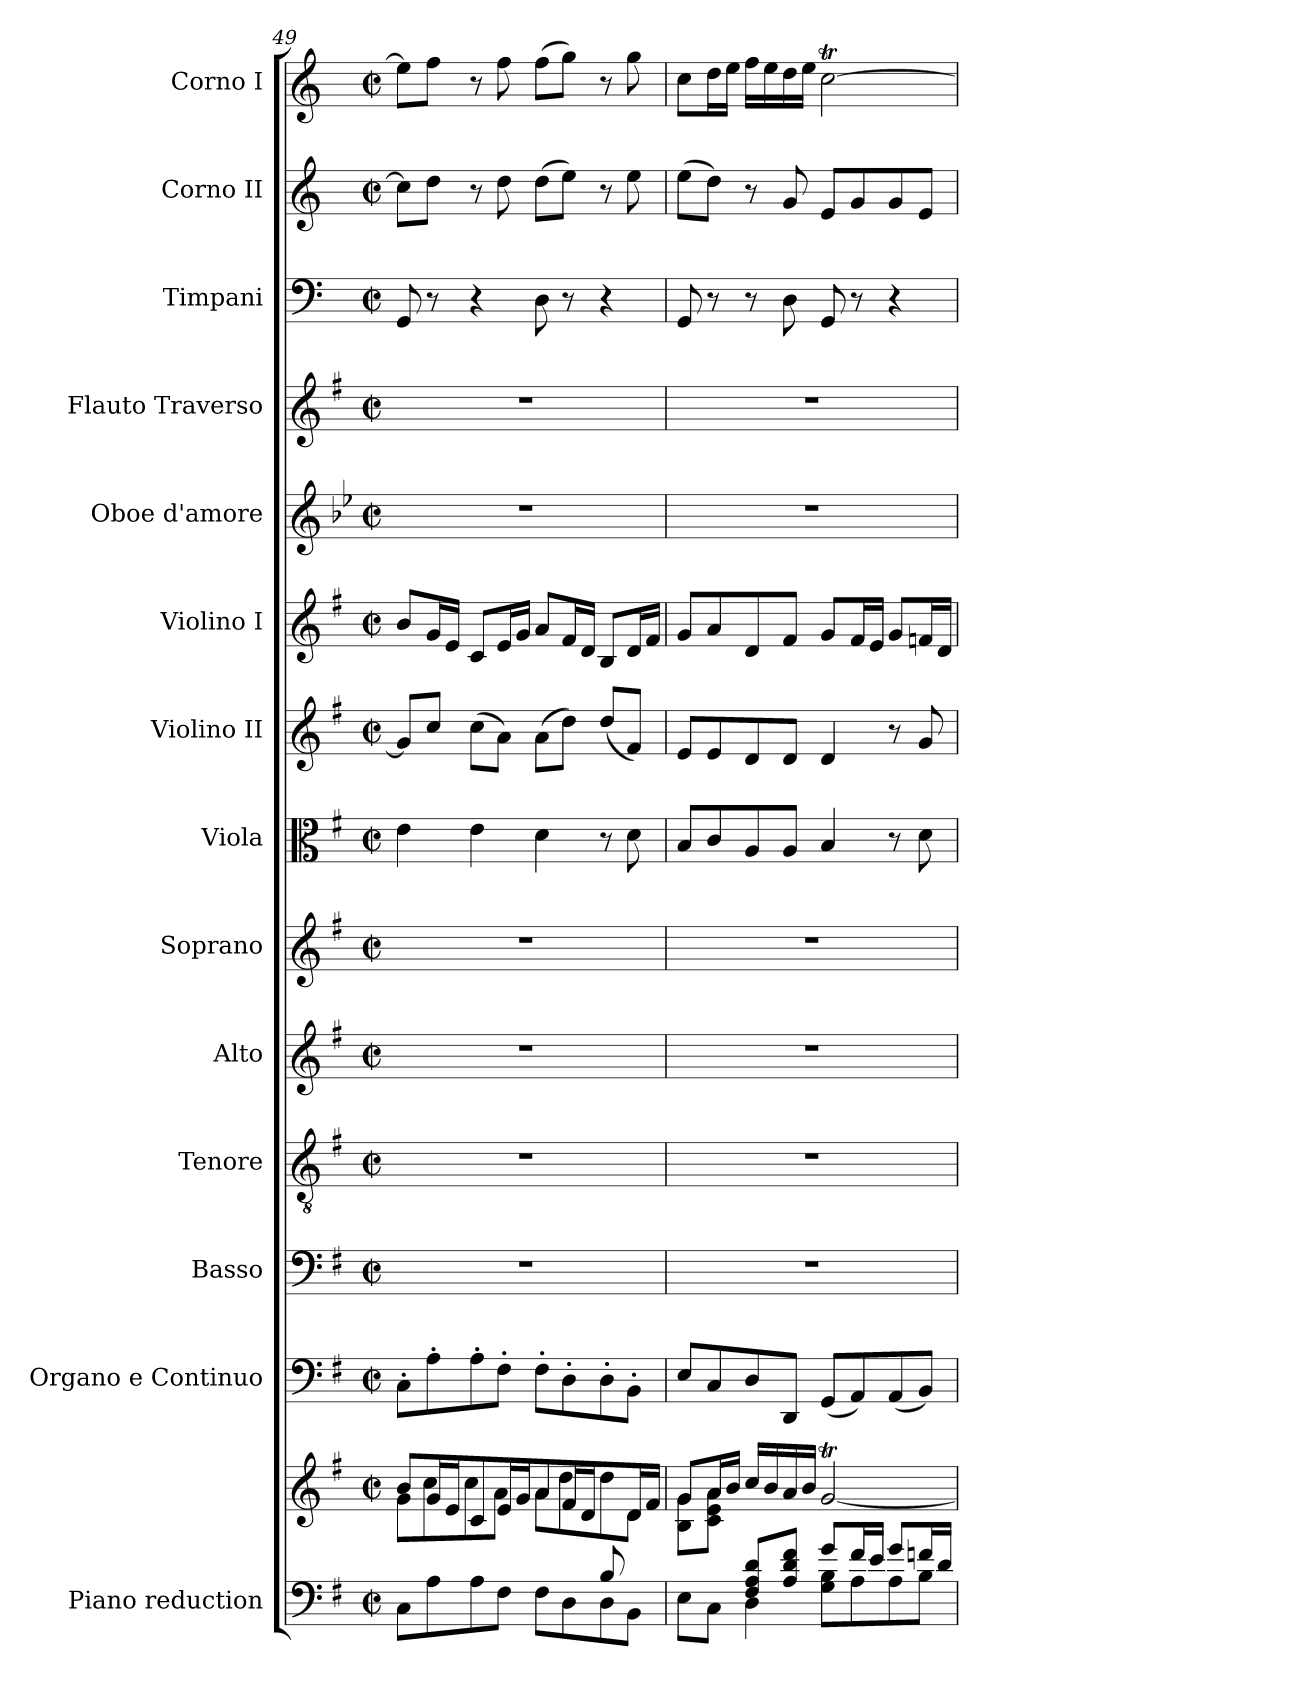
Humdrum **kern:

**kern	**kern	**kern	**kern	**kern	**kern	**kern	**kern	**kern	**kern	**kern	**kern	**kern	**kern	**kern
*part14	*part14	*part13	*part12	*part11	*part10	*part9	*part8	*part7	*part6	*part5	*part4	*part3	*part2	*part1
*staff15	*staff14	*staff13	*staff12	*staff11	*staff10	*staff9	*staff8	*staff7	*staff6	*staff5	*staff4	*staff3	*staff2	*staff1
*I"Piano reduction	*	*I"Organo e Continuo	*I"Basso	*I"Tenore	*I"Alto	*I"Soprano	*I"Viola	*I"Violino II	*I"Violino I	*I"Oboe d'amore	*I"Flauto Traverso	*I"Timpani	*I"Corno II	*I"Corno I
*I'Pno	*	*	*	*	*	*	*	*	*	*I'Ob	*I'Fl	*I'Timp	*	*
*clefF4	*clefG2	*clefF4	*clefF4	*clefGv2	*clefG2	*clefG2	*clefC3	*clefG2	*clefG2	*clefG2	*clefG2	*clefF4	*clefG2	*clefG2
*	*	*	*	*	*	*	*	*	*	*ITrd2c3	*	*	*ITrd3c5	*ITrd3c5
*k[f#]	*k[f#]	*k[f#]	*k[f#]	*k[f#]	*k[f#]	*k[f#]	*k[f#]	*k[f#]	*k[f#]	*k[f#]	*k[f#]	*k[]	*k[f#]	*k[f#]
*M2/2	*M2/2	*M2/2	*M2/2	*M2/2	*M2/2	*M2/2	*M2/2	*M2/2	*M2/2	*M2/2	*M2/2	*M2/2	*M2/2	*M2/2
*met(c|)	*met(c|)	*met(c|)	*met(c|)	*met(c|)	*met(c|)	*met(c|)	*met(c|)	*met(c|)	*met(c|)	*met(c|)	*met(c|)	*met(c|)	*met(c|)	*met(c|)
=49	=49	=49	=49	=49	=49	=49	=49	=49	=49	=49	=49	=49	=49	=49
*^	*^	*	*	*	*	*	*	*	*	*	*	*	*	*
2.ryy	8C\L	8b/L	8g\L	8C'\L	1r	1r	1r	1r	4e\	8g/L]	8b/L	1r	1r	8GG/	8g\L]	8b\L]
.	8A\	16g/L	8cc\	8A'\	.	.	.	.	.	8cc/J	16g/L	.	.	8r	8a\J	8cc\J
.	.	16e/JJ	.	.	.	.	.	.	.	.	16e/JJ	.	.	.	.	.
.	8A\	8c/L	8cc\	8A'\	.	.	.	.	4e\	(8cc\L	8c/L	.	.	4r	8r	8r
.	8F#\J	16e/L	8a\J	8F#'\J	.	.	.	.	.	8a\J)	16e/L	.	.	.	8a\	8cc\
.	.	16g/JJ	.	.	.	.	.	.	.	.	16g/JJ	.	.	.	.	.
.	8F#\L	8a/L	8a\L	8F#'\L	.	.	.	.	4d\	(8a\L	8a/L	.	.	8D\	(8a\L	(8cc\L
.	8D\	16f#/L	8dd\	8D'\	.	.	.	.	.	8dd\J)	16f#/L	.	.	8r	8b\J)	8dd\J)
.	.	16d/JJ	.	.	.	.	.	.	.	.	16d/JJ	.	.	.	.	.
8B/L	8D\	8ryy	8dd\	8D'\	.	.	.	.	8r	(8dd/L	8B/L	.	.	4r	8r	8r
8ryy	8BB\J	16d/L	8d\J	8BB'\J	.	.	.	.	8d\	8f#/J)	16d/L	.	.	.	8b\	8dd\
.	.	16f#/JJ	.	.	.	.	.	.	.	.	16f#/JJ	.	.	.	.	.
!!LO:PB:g=z
=50	=50	=50	=50	=50	=50	=50	=50	=50	=50	=50	=50	=50	=50	=50	=50	=50
4ryy	8E\L	8g/L	8B\ 8g\L	8E/L	1r	1r	1r	1r	8B/L	8e/L	8g/L	1r	1r	8GG/	(8b\L	8g\L
.	8C\J	16a/L	8c\ 8e\ 8a\J	8C/	.	.	.	.	8c/	8e/	8a/	.	.	8r	8a\J)	16a\L
.	.	16b/JJ	.	.	.	.	.	.	.	.	.	.	.	.	.	16b\JJ
8F#/ 8A/ 8d/L	4D\	16cc/LL	2.ryy	8D/	.	.	.	.	8A/	8d/	8d/	.	.	8r	8r	16cc\LL
.	.	16b/	.	.	.	.	.	.	.	.	.	.	.	.	.	16b\
8A/ 8d/ 8f#/J	.	16a/	.	8DD/J	.	.	.	.	8A/J	8d/J	8f#/J	.	.	8D\	8d/	16a\
.	.	16b/JJ	.	.	.	.	.	.	.	.	.	.	.	.	.	16b\JJ
8g/L	8G\ 8B\L	[2gT/	.	(8GG/L	.	.	.	.	4B/	4d/	8g/L	.	.	8GG/	8B/L	[2gT\
16f#/L	8A\	.	.	8AA/)	.	.	.	.	.	.	16f#/L	.	.	8r	8d/	.
16e/JJ	.	.	.	.	.	.	.	.	.	.	16e/JJ	.	.	.	.	.
8g/L	8A\	.	.	(8AA/	.	.	.	.	8r	8r	8g/L	.	.	4r	8d/	.
16fn/L	8B\J	.	.	8BB/J)	.	.	.	.	8d\	8g/	16fn/L	.	.	.	8B/J	.
16d/JJ	.	.	.	.	.	.	.	.	.	.	16d/JJ	.	.	.	.	.
*v	*v	*	*	*	*	*	*	*	*	*	*	*	*	*	*	*
*	*v	*v	*	*	*	*	*	*	*	*	*	*	*	*	*
=	=	=	=	=	=	=	=	=	=	=	=	=	=	=
*-	*-	*-	*-	*-	*-	*-	*-	*-	*-	*-	*-	*-	*-	*-
